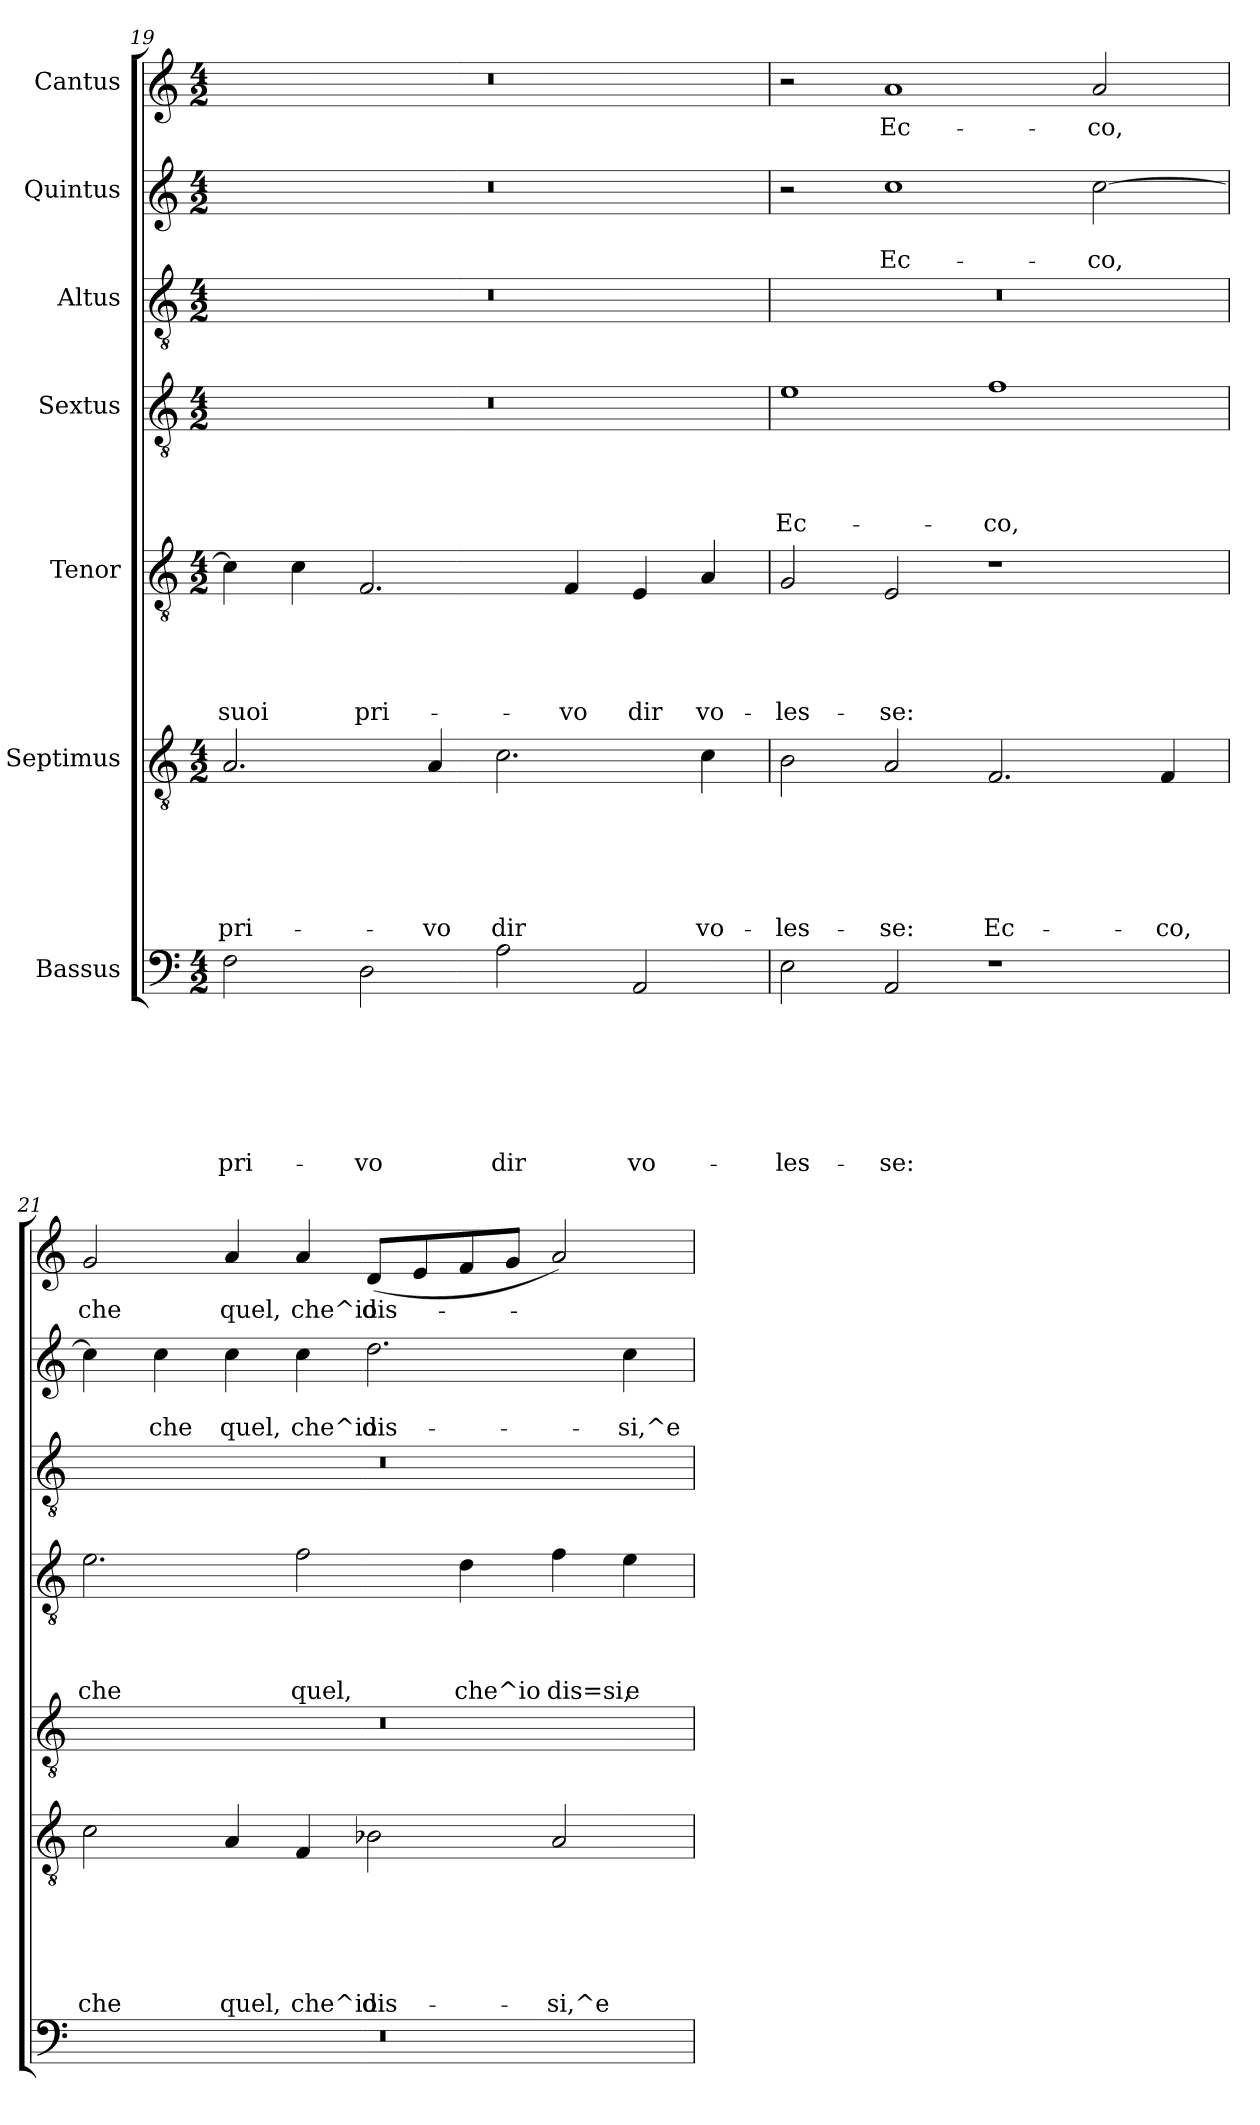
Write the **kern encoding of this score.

**kern	**text	**text	**text	**text	**text	**text	**text	**kern	**text	**text	**text	**text	**text	**text	**kern	**text	**text	**text	**text	**text	**kern	**text	**text	**text	**text	**kern	**kern	**text	**text	**kern	**text
*part7	*part7	*part7	*part7	*part7	*part7	*part7	*part7	*part6	*part6	*part6	*part6	*part6	*part6	*part6	*part5	*part5	*part5	*part5	*part5	*part5	*part4	*part4	*part4	*part4	*part4	*part3	*part2	*part2	*part2	*part1	*part1
*staff7	*staff7	*staff7	*staff7	*staff7	*staff7	*staff7	*staff7	*staff6	*staff6	*staff6	*staff6	*staff6	*staff6	*staff6	*staff5	*staff5	*staff5	*staff5	*staff5	*staff5	*staff4	*staff4	*staff4	*staff4	*staff4	*staff3	*staff2	*staff2	*staff2	*staff1	*staff1
*I"Bassus	*	*	*	*	*	*	*	*I"Septimus	*	*	*	*	*	*	*I"Tenor	*	*	*	*	*	*I"Sextus	*	*	*	*	*I"Altus	*I"Quintus	*	*	*I"Cantus	*
*clefF4	*	*	*	*	*	*	*	*clefGv2	*	*	*	*	*	*	*clefGv2	*	*	*	*	*	*clefGv2	*	*	*	*	*clefGv2	*clefG2	*	*	*clefG2	*
*k[]	*	*	*	*	*	*	*	*k[]	*	*	*	*	*	*	*k[]	*	*	*	*	*	*k[]	*	*	*	*	*k[]	*k[]	*	*	*k[]	*
*C:	*	*	*	*	*	*	*	*C:	*	*	*	*	*	*	*C:	*	*	*	*	*	*C:	*	*	*	*	*C:	*C:	*	*	*C:	*
*M4/2	*	*	*	*	*	*	*	*M4/2	*	*	*	*	*	*	*M4/2	*	*	*	*	*	*M4/2	*	*	*	*	*M4/2	*M4/2	*	*	*M4/2	*
=19	=19	=19	=19	=19	=19	=19	=19	=19	=19	=19	=19	=19	=19	=19	=19	=19	=19	=19	=19	=19	=19	=19	=19	=19	=19	=19	=19	=19	=19	=19	=19
!	!	!	!	!	!	!	!LO:LY:b	!	!	!	!	!	!	!LO:LY:b	!	!	!	!	!	!LO:LY:b	!	!	!	!	!	!	!	!	!	!	!
2F\	.	.	.	.	.	.	pri-	2.A/	.	.	.	.	.	pri-	4c\]	.	.	.	.	suoi	0r	.	.	.	.	0r	0r	.	.	0r	.
.	.	.	.	.	.	.	.	.	.	.	.	.	.	.	4c\	.	.	.	.	.	.	.	.	.	.	.	.	.	.	.	.
!	!	!	!	!	!	!	!LO:LY:b	!	!	!	!	!	!	!	!	!	!	!	!	!LO:LY:b	!	!	!	!	!	!	!	!	!	!	!
2D\	.	.	.	.	.	.	-vo	.	.	.	.	.	.	.	2.F/	.	.	.	.	pri-	.	.	.	.	.	.	.	.	.	.	.
!	!	!	!	!	!	!	!	!	!	!	!	!	!	!LO:LY:b	!	!	!	!	!	!	!	!	!	!	!	!	!	!	!	!	!
.	.	.	.	.	.	.	.	4A/	.	.	.	.	.	-vo	.	.	.	.	.	.	.	.	.	.	.	.	.	.	.	.	.
!	!	!	!	!	!	!	!LO:LY:b	!	!	!	!	!	!	!LO:LY:b	!	!	!	!	!	!	!	!	!	!	!	!	!	!	!	!	!
2A\	.	.	.	.	.	.	dir	2.c\	.	.	.	.	.	dir	.	.	.	.	.	.	.	.	.	.	.	.	.	.	.	.	.
!	!	!	!	!	!	!	!	!	!	!	!	!	!	!	!	!	!	!	!	!LO:LY:b	!	!	!	!	!	!	!	!	!	!	!
.	.	.	.	.	.	.	.	.	.	.	.	.	.	.	4F/	.	.	.	.	-vo	.	.	.	.	.	.	.	.	.	.	.
!	!	!	!	!	!	!	!LO:LY:b	!	!	!	!	!	!	!	!	!	!	!	!	!LO:LY:b	!	!	!	!	!	!	!	!	!	!	!
2AA/	.	.	.	.	.	.	vo-	.	.	.	.	.	.	.	4E/	.	.	.	.	dir	.	.	.	.	.	.	.	.	.	.	.
!	!	!	!	!	!	!	!	!	!	!	!	!	!	!LO:LY:b	!	!	!	!	!	!LO:LY:b	!	!	!	!	!	!	!	!	!	!	!
.	.	.	.	.	.	.	.	4c\	.	.	.	.	.	vo-	4A/	.	.	.	.	vo-	.	.	.	.	.	.	.	.	.	.	.
!!LO:PB:g=z
=20	=20	=20	=20	=20	=20	=20	=20	=20	=20	=20	=20	=20	=20	=20	=20	=20	=20	=20	=20	=20	=20	=20	=20	=20	=20	=20	=20	=20	=20	=20	=20
!	!	!	!	!	!	!	!LO:LY:b	!	!	!	!	!	!	!LO:LY:b	!	!	!	!	!	!LO:LY:b	!	!	!	!	!LO:LY:b	!	!	!	!	!	!
2E\	.	.	.	.	.	.	-les-	2B\	.	.	.	.	.	-les-	2G/	.	.	.	.	-les-	1e	.	.	.	Ec-	0r	2r	.	.	2r	.
!	!	!	!	!	!	!	!LO:LY:b	!	!	!	!	!	!	!LO:LY:b	!	!	!	!	!	!LO:LY:b	!	!	!	!	!	!	!	!	!LO:LY:b	!	!LO:LY:b
2AA/	.	.	.	.	.	.	-se:	2A/	.	.	.	.	.	-se:	2E/	.	.	.	.	-se:	.	.	.	.	.	.	1cc	.	Ec-	1a	Ec-
!	!	!	!	!	!	!	!	!	!	!	!	!	!	!LO:LY:b	!	!	!	!	!	!	!	!	!	!	!LO:LY:b	!	!	!	!	!	!
1r	.	.	.	.	.	.	.	2.F/	.	.	.	.	.	Ec-	1r	.	.	.	.	.	1f	.	.	.	-co,	.	.	.	.	.	.
!	!	!	!	!	!	!	!	!	!	!	!	!	!	!	!	!	!	!	!	!	!	!	!	!	!	!	!	!	!LO:LY:b	!	!LO:LY:b
.	.	.	.	.	.	.	.	.	.	.	.	.	.	.	.	.	.	.	.	.	.	.	.	.	.	.	[>2cc\	.	-co,	2a/	-co,
!	!	!	!	!	!	!	!	!	!	!	!	!	!	!LO:LY:b	!	!	!	!	!	!	!	!	!	!	!	!	!	!	!	!	!
.	.	.	.	.	.	.	.	4F/	.	.	.	.	.	-co,	.	.	.	.	.	.	.	.	.	.	.	.	.	.	.	.	.
=21	=21	=21	=21	=21	=21	=21	=21	=21	=21	=21	=21	=21	=21	=21	=21	=21	=21	=21	=21	=21	=21	=21	=21	=21	=21	=21	=21	=21	=21	=21	=21
!	!	!	!	!	!	!	!	!	!	!	!	!	!	!LO:LY:b	!	!	!	!	!	!	!	!	!	!	!LO:LY:b	!	!	!	!	!	!LO:LY:b
0r	.	.	.	.	.	.	.	2c\	.	.	.	.	.	che	0r	.	.	.	.	.	2.e\	.	.	.	che	0r	4cc\]	.	.	2g/	che
!	!	!	!	!	!	!	!	!	!	!	!	!	!	!	!	!	!	!	!	!	!	!	!	!	!	!	!	!	!LO:LY:b	!	!
.	.	.	.	.	.	.	.	.	.	.	.	.	.	.	.	.	.	.	.	.	.	.	.	.	.	.	4cc\	.	che	.	.
!	!	!	!	!	!	!	!	!	!	!	!	!	!	!LO:LY:b	!	!	!	!	!	!	!	!	!	!	!	!	!	!	!LO:LY:b	!	!LO:LY:b
.	.	.	.	.	.	.	.	4A/	.	.	.	.	.	quel,	.	.	.	.	.	.	.	.	.	.	.	.	4cc\	.	quel,	4a/	quel,
!	!	!	!	!	!	!	!	!	!	!	!	!	!	!LO:LY:b	!	!	!	!	!	!	!	!	!	!	!LO:LY:b	!	!	!	!LO:LY:b	!	!LO:LY:b
.	.	.	.	.	.	.	.	4F/	.	.	.	.	.	che^io	.	.	.	.	.	.	2f\	.	.	.	quel,	.	4cc\	.	che^io	4a/	che^io
!	!	!	!	!	!	!	!	!	!	!	!	!	!	!LO:LY:b	!	!	!	!	!	!	!	!	!	!	!	!	!	!	!LO:LY:b	!	!LO:LY:b
.	.	.	.	.	.	.	.	2B-X\	.	.	.	.	.	dis-	.	.	.	.	.	.	.	.	.	.	.	.	2.dd\	.	dis-	(<8d/L	dis-
.	.	.	.	.	.	.	.	.	.	.	.	.	.	.	.	.	.	.	.	.	.	.	.	.	.	.	.	.	.	8e/	.
!	!	!	!	!	!	!	!	!	!	!	!	!	!	!	!	!	!	!	!	!	!	!	!	!	!LO:LY:b	!	!	!	!	!	!
.	.	.	.	.	.	.	.	.	.	.	.	.	.	.	.	.	.	.	.	.	4d\	.	.	.	che^io	.	.	.	.	8f/	.
.	.	.	.	.	.	.	.	.	.	.	.	.	.	.	.	.	.	.	.	.	.	.	.	.	.	.	.	.	.	8g/J	.
!	!	!	!	!	!	!	!	!	!	!	!	!	!	!LO:LY:b	!	!	!	!	!	!	!	!	!	!	!LO:LY:b	!	!	!	!	!	!
.	.	.	.	.	.	.	.	2A/	.	.	.	.	.	-si,^e	.	.	.	.	.	.	4f\	.	.	.	dis=si,	.	.	.	.	2a/)	.
!	!	!	!	!	!	!	!	!	!	!	!	!	!	!	!	!	!	!	!	!	!	!	!	!	!LO:LY:b	!	!	!	!LO:LY:b	!	!
.	.	.	.	.	.	.	.	.	.	.	.	.	.	.	.	.	.	.	.	.	4e\	.	.	.	e	.	4cc\	.	-si,^e	.	.
=	=	=	=	=	=	=	=	=	=	=	=	=	=	=	=	=	=	=	=	=	=	=	=	=	=	=	=	=	=	=	=
*-	*-	*-	*-	*-	*-	*-	*-	*-	*-	*-	*-	*-	*-	*-	*-	*-	*-	*-	*-	*-	*-	*-	*-	*-	*-	*-	*-	*-	*-	*-	*-
